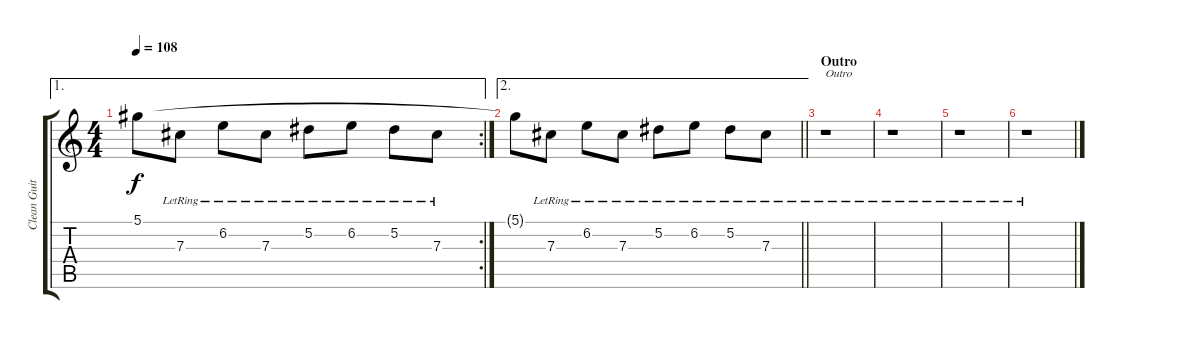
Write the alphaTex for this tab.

\track ("Clean Guitar" "Clean Guit") {instrument electricguitarclean}
\staff {score tabs}
\tuning (Eb4 Bb3 Gb3 Db3 Ab2 Eb2) {hide}
\ae 1
\rc 2
\ts (4 4)
\tempo 108
\clef g2
\ks c
5.1{t}.8{dy f} 7.3{lr}.8 6.2{lr}.8 7.3{lr}.8 5.2{lr}.8 6.2{lr}.8 5.2{lr}.8 7.3{lr}.8 |
\ae 2
\barLineRight lightlight
5.1{t}.8 7.3{lr}.8 6.2{lr}.8 7.3{lr}.8 5.2{lr}.8 6.2{lr}.8 5.2{lr}.8 7.3{lr}.8 |
\section ("" "Outro")
r.1{txt "Outro"} |
r.1 |
r.1 |
r.1
